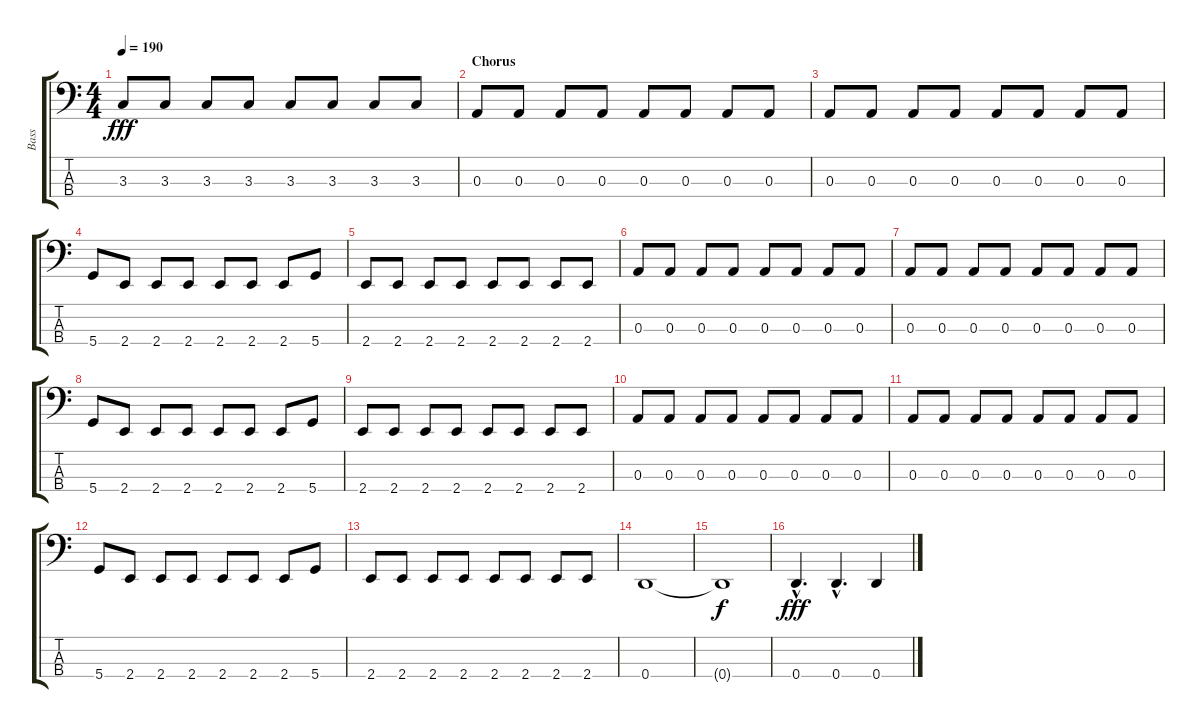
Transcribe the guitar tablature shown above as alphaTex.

\track ("Bass" "Bass") {instrument electricbassfinger}
\staff {score tabs}
\tuning (G2 D2 A1 D1) {hide}
\ts (4 4)
\tempo 190
\clef f4
\ks c
3.3.8{dy fff} 3.3.8 3.3.8 3.3.8 3.3.8 3.3.8 3.3.8 3.3.8 |
\section ("" "Chorus")
0.3.8 0.3.8 0.3.8 0.3.8 0.3.8 0.3.8 0.3.8 0.3.8 |
0.3.8 0.3.8 0.3.8 0.3.8 0.3.8 0.3.8 0.3.8 0.3.8 |
5.4.8 2.4.8 2.4.8 2.4.8 2.4.8 2.4.8 2.4.8 5.4.8 |
2.4.8 2.4.8 2.4.8 2.4.8 2.4.8 2.4.8 2.4.8 2.4.8 |
0.3.8 0.3.8 0.3.8 0.3.8 0.3.8 0.3.8 0.3.8 0.3.8 |
0.3.8 0.3.8 0.3.8 0.3.8 0.3.8 0.3.8 0.3.8 0.3.8 |
5.4.8 2.4.8 2.4.8 2.4.8 2.4.8 2.4.8 2.4.8 5.4.8 |
2.4.8 2.4.8 2.4.8 2.4.8 2.4.8 2.4.8 2.4.8 2.4.8 |
0.3.8 0.3.8 0.3.8 0.3.8 0.3.8 0.3.8 0.3.8 0.3.8 |
0.3.8 0.3.8 0.3.8 0.3.8 0.3.8 0.3.8 0.3.8 0.3.8 |
5.4.8 2.4.8 2.4.8 2.4.8 2.4.8 2.4.8 2.4.8 5.4.8 |
2.4.8 2.4.8 2.4.8 2.4.8 2.4.8 2.4.8 2.4.8 2.4.8 |
0.4.1 |
0.4{t}.1{dy f} |
0.4{hac}.4{d dy fff} 0.4{hac}.4{d} 0.4.4
